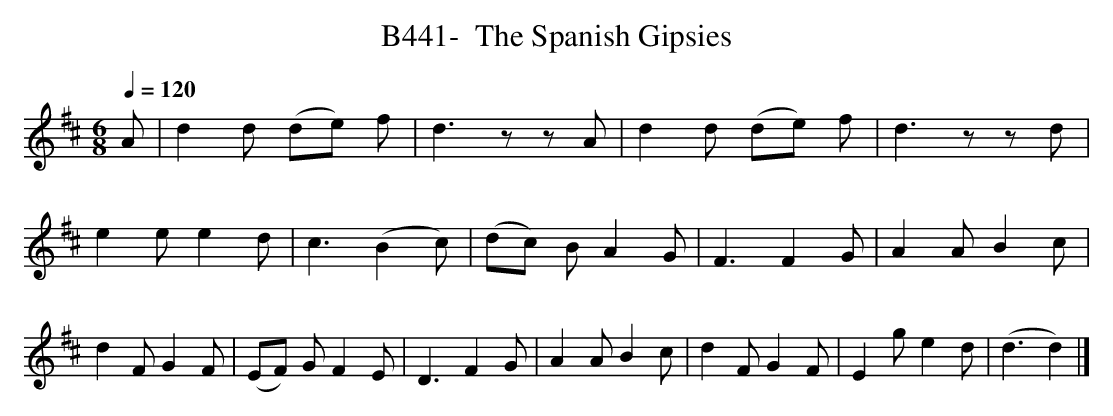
X:1
T:B441-  The Spanish Gipsies
Q:1/4=120
L:1/8
M:6/8
K:D
A|d2d (de) f|d3zzA|d2d (de) f|d3zzd|\
e2ee2d|c3(B2c)|(dc) BA2G|F3F2G|\
A2AB2c|d2FG2F|(EF) GF2E|D3F2G|\
A2AB2c|d2FG2F|E2ge2d|(d3d2)|]
